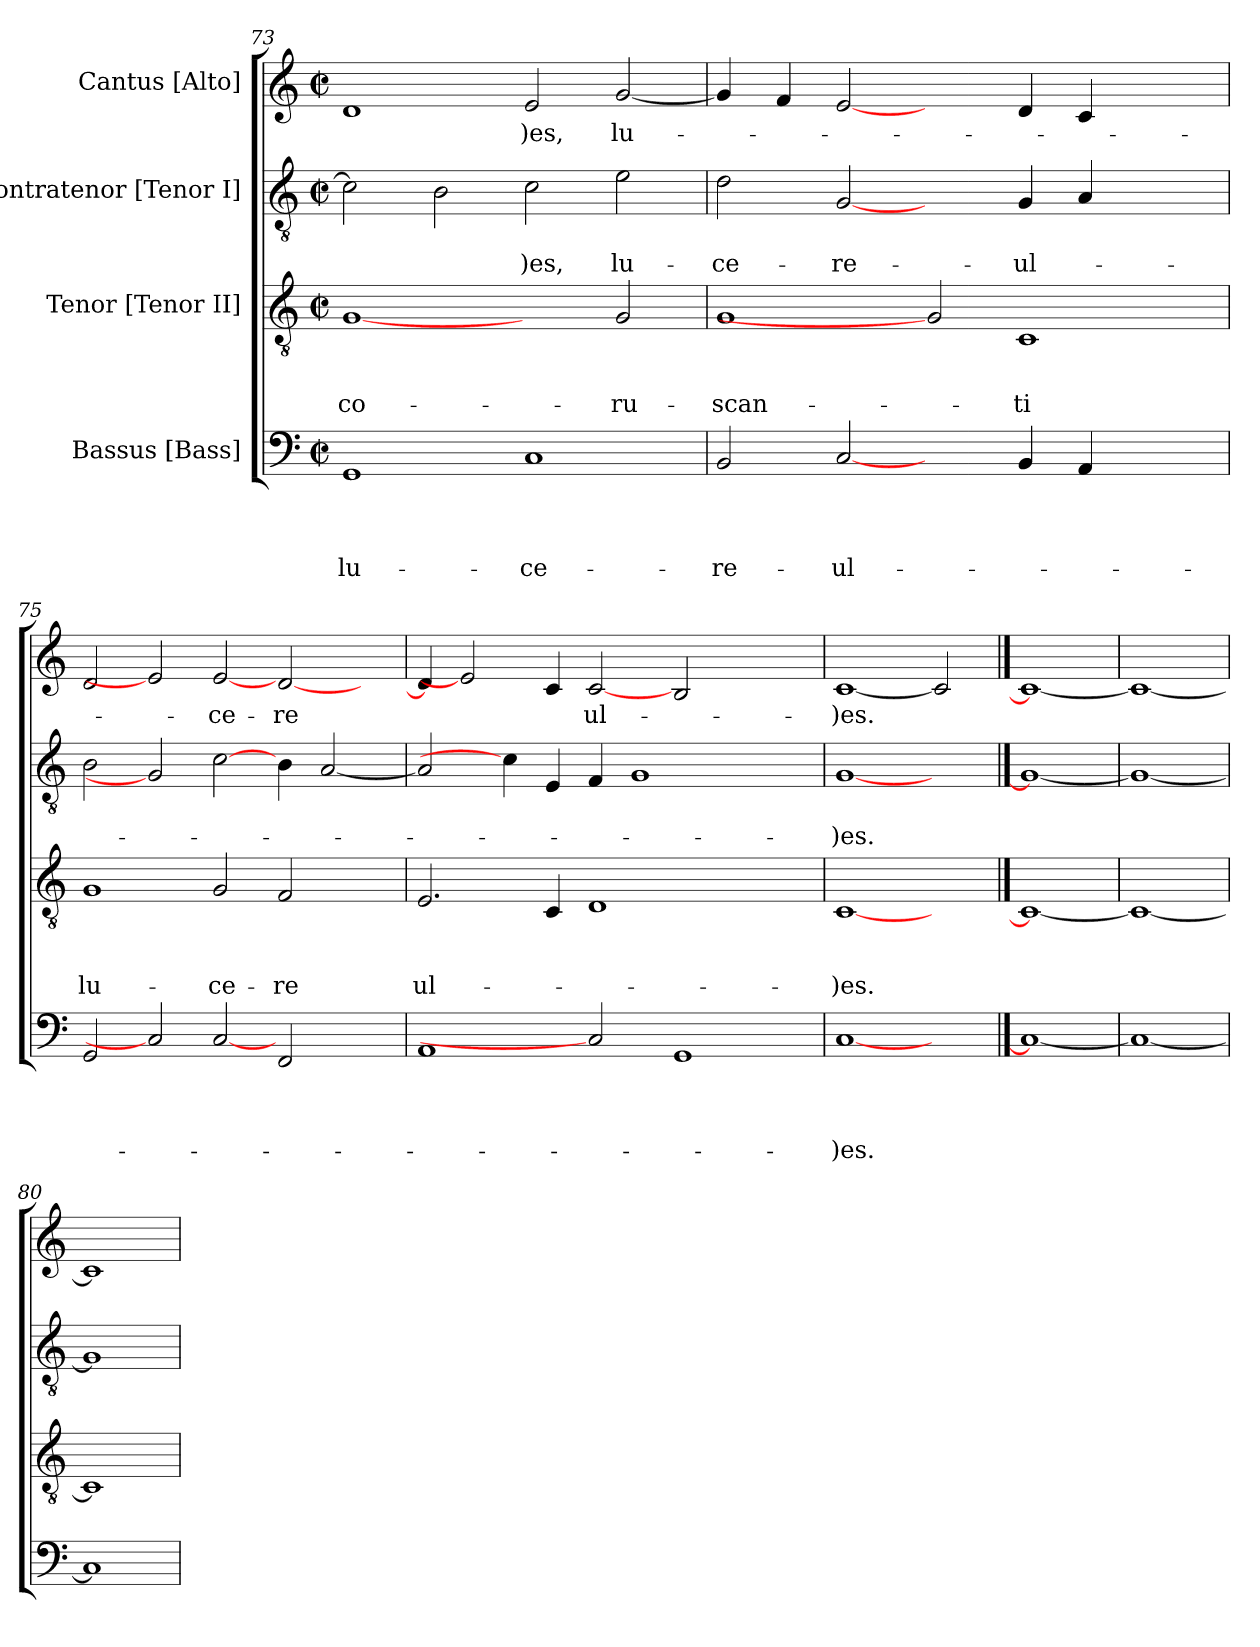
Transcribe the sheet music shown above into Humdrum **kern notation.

**kern	**text	**text	**text	**text	**kern	**text	**text	**text	**kern	**text	**text	**kern	**text
*part4	*part4	*part4	*part4	*part4	*part3	*part3	*part3	*part3	*part2	*part2	*part2	*part1	*part1
*staff4	*staff4	*staff4	*staff4	*staff4	*staff3	*staff3	*staff3	*staff3	*staff2	*staff2	*staff2	*staff1	*staff1
*I"Bassus [Bass]	*	*	*	*	*I"Tenor [Tenor II]	*	*	*	*I"Contratenor [Tenor I]	*	*	*I"Cantus [Alto]	*
*clefF4	*	*	*	*	*clefGv2	*	*	*	*clefGv2	*	*	*clefG2	*
*k[]	*	*	*	*	*k[]	*	*	*	*k[]	*	*	*k[]	*
*C:	*	*	*	*	*C:	*	*	*	*C:	*	*	*C:	*
*M2/2	*	*	*	*	*M2/2	*	*	*	*M2/2	*	*	*M2/2	*
*met(c|)	*	*	*	*	*met(c|)	*	*	*	*met(c|)	*	*	*met(c|)	*
=73	=73	=73	=73	=73	=73	=73	=73	=73	=73	=73	=73	=73	=73
!	!	!	!	!LO:LY:b:rj	!	!	!	!LO:LY:b:rj	!	!	!	!	!
1GG	.	.	.	lu-	[1G	.	.	co-	2c\]	.	.	1d	.
.	.	.	.	.	.	.	.	.	2B\	.	.	.	.
!	!	!	!	!LO:LY:b:rj	!	!	!	!	!	!	!LO:LY:b:rj	!	!LO:LY:b:rj
1C	.	.	.	-ce-	2ryy	.	.	.	2c\	.	-)es,	2e/	-)es,
!	!	!	!	!	!	!	!	!LO:LY:b:rj	!	!	!LO:LY:b:rj	!	!LO:LY:b:rj
.	.	.	.	.	2G/	.	.	-ru-	2e\	.	lu-	[<2g/	lu-
!!LO:LB:g=z
=74	=74	=74	=74	=74	=74	=74	=74	=74	=74	=74	=74	=74	=74
!	!	!	!	!LO:LY:b:rj	!	!	!	!LO:LY:b:rj	!	!	!LO:LY:b:rj	!	!
2BB/	.	.	.	-re-	1G	.	.	-scan-	2d\	.	-ce-	4g/]	.
.	.	.	.	.	.	.	.	.	.	.	.	4f/	.
!	!	!	!	!LO:LY:b:rj	!	!	!	!	!	!	!LO:LY:b:rj	!	!
[2C	.	.	.	-ul-	.	.	.	.	[2G	.	-re-	[2e	.
2ryy	.	.	.	.	2G]	.	.	.	2ryy	.	.	2ryy	.
!	!	!	!	!	!	!	!	!LO:LY:b:rj	!	!	!LO:LY:b:rj	!	!
4BB/	.	.	.	.	1C	.	.	-ti	4G/	.	-ul-	4d/	.
4AA/	.	.	.	.	.	.	.	.	4A/	.	.	4c/	.
2ryy	.	.	.	.	.	.	.	.	2ryy	.	.	2ryy	.
=75	=75	=75	=75	=75	=75	=75	=75	=75	=75	=75	=75	=75	=75
!	!	!	!	!	!	!	!	!LO:LY:b:rj	!	!	!	!	!
2GG/	.	.	.	.	1G	.	.	lu-	2B\	.	.	2d/	.
2C]	.	.	.	.	.	.	.	.	2G]	.	.	2e]	.
!	!	!	!	!	!	!	!	!LO:LY:b:rj	!	!	!	!	!LO:LY:b:rj
[2C	.	.	.	.	2G/	.	.	-ce-	[2c\	.	.	[2e	-ce-
!	!	!	!	!	!	!	!	!LO:LY:b:rj	!	!	!	!	!LO:LY:b:rj
2FF/	.	.	.	.	2F/	.	.	-re	4B\	.	.	[<2d/	-re
.	.	.	.	.	.	.	.	.	[<2A/	.	.	.	.
4ryy	.	.	.	.	4ryy	.	.	.	.	.	.	4ryy	.
=76	=76	=76	=76	=76	=76	=76	=76	=76	=76	=76	=76	=76	=76
!	!	!	!	!	!	!	!	!LO:LY:b:rj	!	!	!	!	!
1AA	.	.	.	.	2.E/	.	.	ul-	2A/]	.	.	4d/]	.
.	.	.	.	.	.	.	.	.	.	.	.	2e]	.
.	.	.	.	.	.	.	.	.	4c\]	.	.	.	.
.	.	.	.	.	4C/	.	.	.	4E/	.	.	4c/	.
!	!	!	!	!	!	!	!	!	!	!	!	!	!LO:LY:b:rj
2C]	.	.	.	.	1D	.	.	.	4F/	.	.	[2c	ul-
.	.	.	.	.	.	.	.	.	1G	.	.	.	.
1GG	.	.	.	.	.	.	.	.	.	.	.	2B/	.
.	.	.	.	.	2ryy	.	.	.	.	.	.	2ryy	.
.	.	.	.	.	.	.	.	.	4ryy	.	.	.	.
=77	=77	=77	=77	=77	=77	=77	=77	=77	=77	=77	=77	=77	=77
!	!	!	!	!LO:LY:b:rj	!	!	!	!LO:LY:b:rj	!	!	!LO:LY:b:rj	!	!LO:LY:b:rj
[1C	.	.	.	-)es.	[1C	.	.	-)es.	[1G	.	-)es.	[1c	-)es.
2ryy	.	.	.	.	2ryy	.	.	.	2ryy	.	.	2c]	.
==78	==78	==78	==78	==78	==78	==78	==78	==78	==78	==78	==78	==78	==78
1C_	.	.	.	.	1C_	.	.	.	1G_	.	.	1c_	.
=79	=79	=79	=79	=79	=79	=79	=79	=79	=79	=79	=79	=79	=79
1C_	.	.	.	.	1C_	.	.	.	1G_	.	.	1c_	.
=80	=80	=80	=80	=80	=80	=80	=80	=80	=80	=80	=80	=80	=80
1C]	.	.	.	.	1C]	.	.	.	1G]	.	.	1c]	.
=	=	=	=	=	=	=	=	=	=	=	=	=	=
*-	*-	*-	*-	*-	*-	*-	*-	*-	*-	*-	*-	*-	*-
